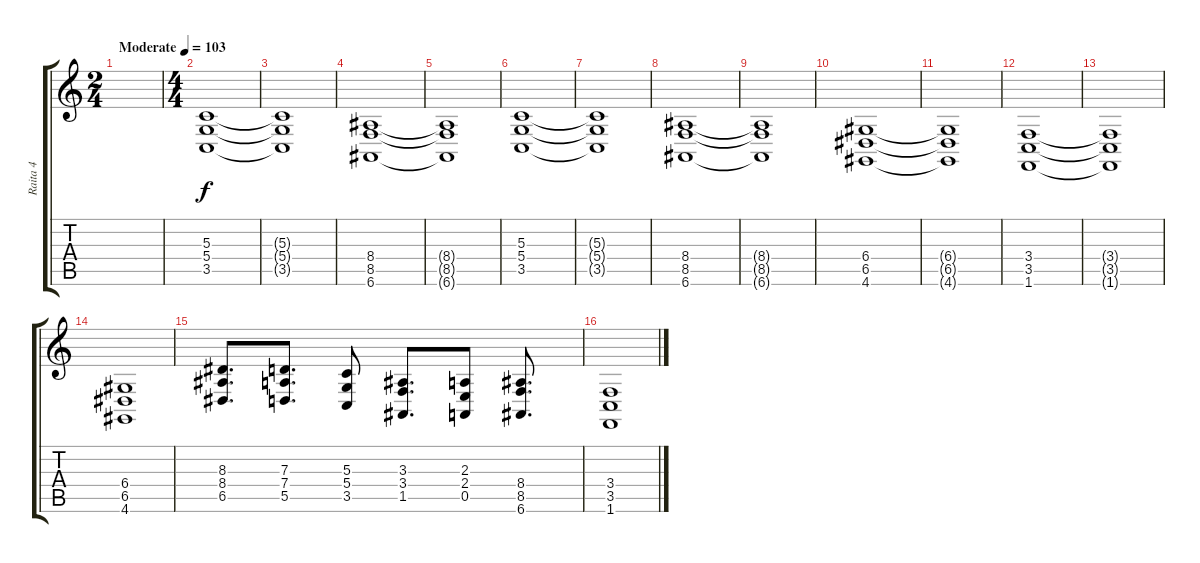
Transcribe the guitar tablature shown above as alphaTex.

\track ("Raita 4" "Raita 4") {instrument stringensemble1}
\staff {score tabs}
\tuning (E4 B3 G3 D3 A2 E2) {hide}
\ts (2 4)
\tempo (103 "Moderate")
\clef g2
\ks c
|
\ts (4 4)
(5.3 5.4 3.5).1 |
(5.3{t} 5.4{t} 3.5{t}).1 |
(8.4 8.5 6.6).1 |
(8.4{t} 8.5{t} 6.6{t}).1 |
(5.3 5.4 3.5).1 |
(5.3{t} 5.4{t} 3.5{t}).1 |
(8.4 8.5 6.6).1 |
(8.4{t} 8.5{t} 6.6{t}).1 |
(6.4 6.5 4.6).1 |
(6.4{t} 6.5{t} 4.6{t}).1 |
(3.4 3.5 1.6).1 |
(3.4{t} 3.5{t} 1.6{t}).1 |
(6.4 6.5 4.6).1 |
(8.3 8.4 6.5).8{d} (7.3 7.4 5.5).8{d} (5.3 5.4 3.5).8 (3.3 3.4 1.5).8{d} (2.3 2.4 0.5).8 (8.4 8.5 6.6).8{d} |
(3.4 3.5 1.6).1
